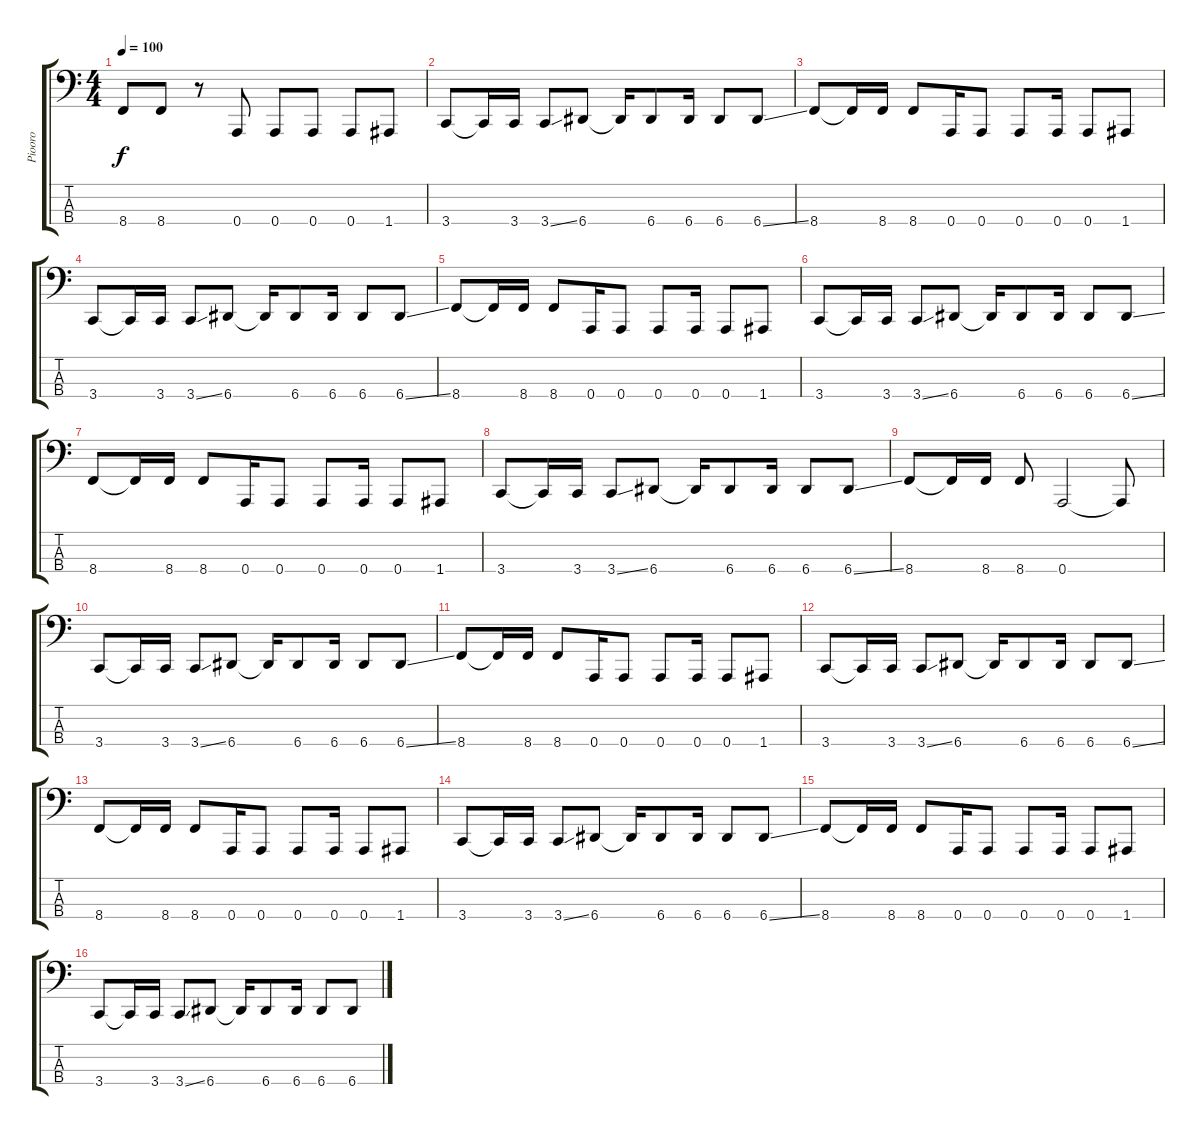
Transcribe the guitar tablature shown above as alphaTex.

\track ("Piooro" "Piooro") {instrument electricbassfinger}
\staff {score tabs}
\tuning (D2 A1 E1 A0) {hide}
\ts (4 4)
\tempo 100
\clef f4
\ks c
8.4.8{dy f} 8.4.8 r.8 0.4.8 0.4.8 0.4.8 0.4.8 1.4.8 |
3.4.8 3.4{t}.16 3.4.16 3.4{ss}.8 6.4.8 6.4{t}.16 6.4.8 6.4.16 6.4.8 6.4{ss}.8 |
8.4.8 8.4{t}.16 8.4.16 8.4.8 0.4.16 0.4.8 0.4.8 0.4.16 0.4.8 1.4.8 |
3.4.8 3.4{t}.16 3.4.16 3.4{ss}.8 6.4.8 6.4{t}.16 6.4.8 6.4.16 6.4.8 6.4{ss}.8 |
8.4.8 8.4{t}.16 8.4.16 8.4.8 0.4.16 0.4.8 0.4.8 0.4.16 0.4.8 1.4.8 |
3.4.8 3.4{t}.16 3.4.16 3.4{ss}.8 6.4.8 6.4{t}.16 6.4.8 6.4.16 6.4.8 6.4{ss}.8 |
8.4.8 8.4{t}.16 8.4.16 8.4.8 0.4.16 0.4.8 0.4.8 0.4.16 0.4.8 1.4.8 |
3.4.8 3.4{t}.16 3.4.16 3.4{ss}.8 6.4.8 6.4{t}.16 6.4.8 6.4.16 6.4.8 6.4{ss}.8 |
8.4.8 8.4{t}.16 8.4.16 8.4.8 0.4.2 0.4{t}.8 |
3.4.8 3.4{t}.16 3.4.16 3.4{ss}.8 6.4.8 6.4{t}.16 6.4.8 6.4.16 6.4.8 6.4{ss}.8 |
8.4.8 8.4{t}.16 8.4.16 8.4.8 0.4.16 0.4.8 0.4.8 0.4.16 0.4.8 1.4.8 |
3.4.8 3.4{t}.16 3.4.16 3.4{ss}.8 6.4.8 6.4{t}.16 6.4.8 6.4.16 6.4.8 6.4{ss}.8 |
8.4.8 8.4{t}.16 8.4.16 8.4.8 0.4.16 0.4.8 0.4.8 0.4.16 0.4.8 1.4.8 |
3.4.8 3.4{t}.16 3.4.16 3.4{ss}.8 6.4.8 6.4{t}.16 6.4.8 6.4.16 6.4.8 6.4{ss}.8 |
8.4.8 8.4{t}.16 8.4.16 8.4.8 0.4.16 0.4.8 0.4.8 0.4.16 0.4.8 1.4.8 |
3.4.8 3.4{t}.16 3.4.16 3.4{ss}.8 6.4.8 6.4{t}.16 6.4.8 6.4.16 6.4.8 6.4{ss}.8
